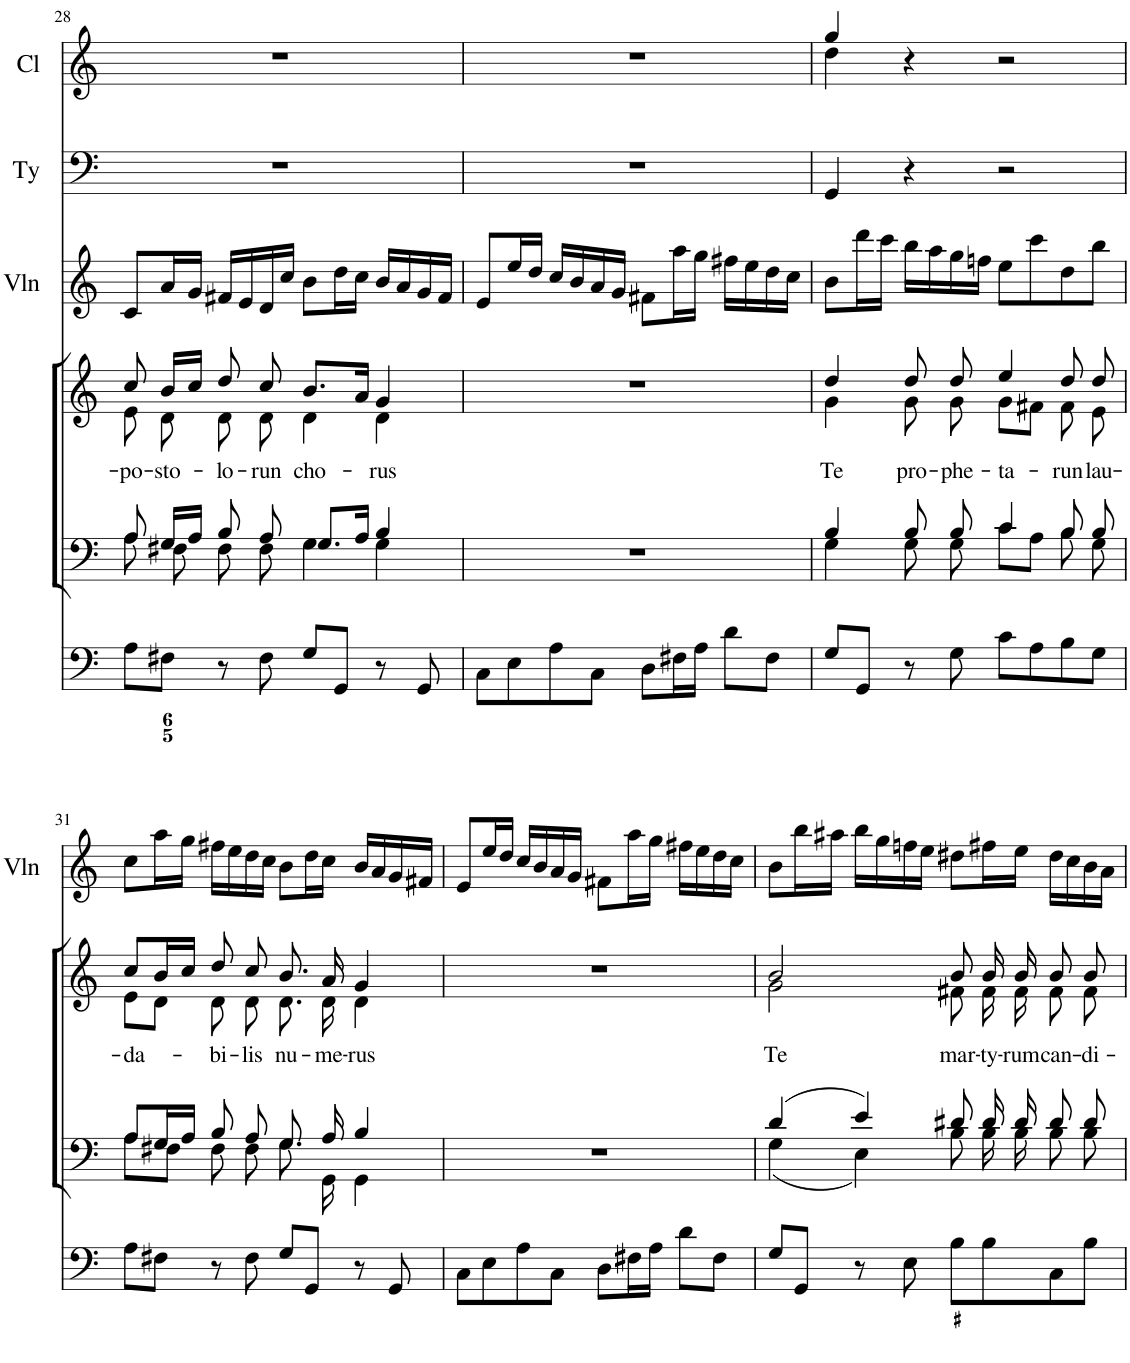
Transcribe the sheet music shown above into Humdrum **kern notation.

**kern	**kern	**kern	**text	**kern	**kern	**kern
*part6	*part5	*part4	*part4	*part3	*part2	*part1
*staff6	*staff5	*staff4	*staff4	*staff3	*staff2	*staff1
*I"Organo	*I"Voice	*I"Voice	*	*I"2 Violini	*I"Tympano	*I"2 Clarini
*	*	*	*	*I'Vln	*I'Ty	*I'Cl
!!LO:PB:g=z
*clefF4	*clefF4	*clefG2	*	*clefG2	*clefF4	*clefG2
*k[]	*k[]	*k[]	*	*k[]	*k[]	*k[]
*M4/4	*M4/4	*M4/4	*	*M4/4	*M4/4	*M4/4
*met(c)	*met(c)	*met(c)	*	*met(c)	*met(c)	*met(c)
=28	=28	=28	=28	=28	=28	=28
*	*^	*^	*	*	*	*
!	!	!	!	!	!LO:LY:b	!	!	!
8A\L	8A/	8A\	8cc/	8e\	-po-	8c/L	1r	1r
!	!	!	!	!	!LO:LY:b	!	!	!
8F#X\J	16G/LL	8F#X\	16b/LL	8d\	-sto-	16a/L	.	.
.	16A/JJ	.	16cc/JJ	.	.	16g/JJ	.	.
!	!	!	!	!	!LO:LY:b	!	!	!
8r	8B/	8F#\	8dd/	8d\	-lo-	16f#X/LL	.	.
.	.	.	.	.	.	16e/	.	.
!	!	!	!	!	!LO:LY:b	!	!	!
8F#\	8A/	8F#\	8cc/	8d\	-run	16d/	.	.
.	.	.	.	.	.	16cc/JJ	.	.
!	!	!	!	!	!LO:LY:b	!	!	!
8G/L	8.G/L	4G\	8.b/L	4d\	cho-	8b\L	.	.
8GG/J	.	.	.	.	.	16dd\L	.	.
.	16A/Jk	.	16a/Jk	.	.	16cc\JJ	.	.
!	!	!	!	!	!LO:LY:b	!	!	!
8r	4B/	4G\	4g/	4d\	-rus	16b/LL	.	.
.	.	.	.	.	.	16a/	.	.
8GG/	.	.	.	.	.	16g/	.	.
.	.	.	.	.	.	16f#/JJ	.	.
*	*v	*v	*	*	*	*	*	*
*	*	*v	*v	*	*	*	*
=29	=29	=29	=29	=29	=29	=29
8C\L	1r	1r	.	8e/L	1r	1r
8E\	.	.	.	16ee/L	.	.
.	.	.	.	16dd/JJ	.	.
8A\	.	.	.	16cc/LL	.	.
.	.	.	.	16b/	.	.
8C\J	.	.	.	16a/	.	.
.	.	.	.	16g/JJ	.	.
8D\L	.	.	.	8f#X\L	.	.
16F#X\L	.	.	.	16aa\L	.	.
16A\JJ	.	.	.	16gg\JJ	.	.
8d\L	.	.	.	16ff#X\LL	.	.
.	.	.	.	16ee\	.	.
8F#\J	.	.	.	16dd\	.	.
.	.	.	.	16cc\JJ	.	.
=30	=30	=30	=30	=30	=30	=30
*	*^	*^	*	*	*	*
!	!	!	!	!	!LO:LY:b	!	!	!
*	*	*	*	*	*	*	*	*^
8G/L	4B/	4G\	4dd/	4g\	Te	8b\L	4GG/	4gg/	4dd\
8GG/J	.	.	.	.	.	16ddd\L	.	.	.
.	.	.	.	.	.	16ccc\JJ	.	.	.
!	!	!	!	!	!LO:LY:b	!	!	!	!
8r	8B/	8G\	8dd/	8g\	pro-	16bb\LL	4r	4r	2.ryy
.	.	.	.	.	.	16aa\	.	.	.
!	!	!	!	!	!LO:LY:b	!	!	!	!
8G\	8B/	8G\	8dd/	8g\	-phe-	16gg\	.	.	.
.	.	.	.	.	.	16ffn\JJ	.	.	.
!	!	!	!	!	!LO:LY:b	!	!	!	!
8c\L	4c/	8c\L	4ee/	8g\L	-ta-	8ee\L	2r	2r	.
8A\	.	8A\J	.	8f#X\J	.	8ccc\	.	.	.
!	!	!	!	!	!LO:LY:b	!	!	!	!
8B\	8B/	8B\	8dd/	8f#\	-run	8dd\	.	.	.
!	!	!	!	!	!LO:LY:b	!	!	!	!
8G\J	8B/	8G\	8dd/	8e\	lau-	8bb\J	.	.	.
*	*	*	*	*	*	*	*	*v	*v
!!LO:LB:g=z
=31	=31	=31	=31	=31	=31	=31	=31	=31
!	!	!	!	!	!LO:LY:b	!	!	!
8A\L	8A/L	8A\L	8cc/L	8e\L	-da-	8cc\L	1r	1r
8F#X\J	16G/L	8F#X\J	16b/L	8d\J	.	16aa\L	.	.
.	16A/JJ	.	16cc/JJ	.	.	16gg\JJ	.	.
!	!	!	!	!	!LO:LY:b	!	!	!
8r	8B/	8F#\	8dd/	8d\	-bi-	16ff#X\LL	.	.
.	.	.	.	.	.	16ee\	.	.
!	!	!	!	!	!LO:LY:b	!	!	!
8F#\	8A/	8F#\	8cc/	8d\	-lis	16dd\	.	.
.	.	.	.	.	.	16cc\JJ	.	.
!	!	!	!	!	!LO:LY:b	!	!	!
8G/L	8.G/	8.G\	8.b/	8.d\	nu-	8b\L	.	.
8GG/J	.	.	.	.	.	16dd\L	.	.
!	!	!	!	!	!LO:LY:b	!	!	!
.	16A/	16GG\	16a/	16d\	-me-	16cc\JJ	.	.
!	!	!	!	!	!LO:LY:b	!	!	!
8r	4B/	4GG\	4g/	4d\	-rus	16b/LL	.	.
.	.	.	.	.	.	16a/	.	.
8GG/	.	.	.	.	.	16g/	.	.
.	.	.	.	.	.	16f#X/JJ	.	.
*	*v	*v	*	*	*	*	*	*
*	*	*v	*v	*	*	*	*
=32	=32	=32	=32	=32	=32	=32
8C\L	1r	1r	.	8e/L	1r	1r
8E\	.	.	.	16ee/L	.	.
.	.	.	.	16dd/JJ	.	.
8A\	.	.	.	16cc/LL	.	.
.	.	.	.	16b/	.	.
8C\J	.	.	.	16a/	.	.
.	.	.	.	16g/JJ	.	.
8D\L	.	.	.	8f#X\L	.	.
16F#X\L	.	.	.	16aa\L	.	.
16A\JJ	.	.	.	16gg\JJ	.	.
8d\L	.	.	.	16ff#X\LL	.	.
.	.	.	.	16ee\	.	.
8F#\J	.	.	.	16dd\	.	.
.	.	.	.	16cc\JJ	.	.
=33	=33	=33	=33	=33	=33	=33
*	*^	*^	*	*	*	*
!	!	!	!	!	!LO:LY:b	!	!	!
8G/L	(4d/	(4G\	2b/	2g\	Te	8b\L	1r	1r
8GG/J	.	.	.	.	.	16bb\L	.	.
.	.	.	.	.	.	16aa#X\JJ	.	.
8r	4e/)	4E\)	.	.	.	16bb\LL	.	.
.	.	.	.	.	.	16gg\	.	.
8E\	.	.	.	.	.	16ffn\	.	.
.	.	.	.	.	.	16ee\JJ	.	.
!	!	!	!	!	!LO:LY:b	!	!	!
8B\L	8d#X/	8B\	8b/	8f#X\	mar-	8dd#X\L	.	.
!	!	!	!	!	!LO:LY:b	!	!	!
8B\	16d#/	16B\	16b/	16f#\	-ty-	16ff#X\L	.	.
!	!	!	!	!	!LO:LY:b	!	!	!
.	16d#/	16B\	16b/	16f#\	-rum	16ee\JJ	.	.
!	!	!	!	!	!LO:LY:b	!	!	!
8C\	8d#/	8B\	8b/	8f#\	can-	16dd#\LL	.	.
.	.	.	.	.	.	16cc\	.	.
!	!	!	!	!	!LO:LY:b	!	!	!
8B\J	8d#/	8B\	8b/	8f#\	-di-	16b\	.	.
.	.	.	.	.	.	16a\JJ	.	.
*	*v	*v	*	*	*	*	*	*
*	*	*v	*v	*	*	*	*
=	=	=	=	=	=	=
*-	*-	*-	*-	*-	*-	*-
